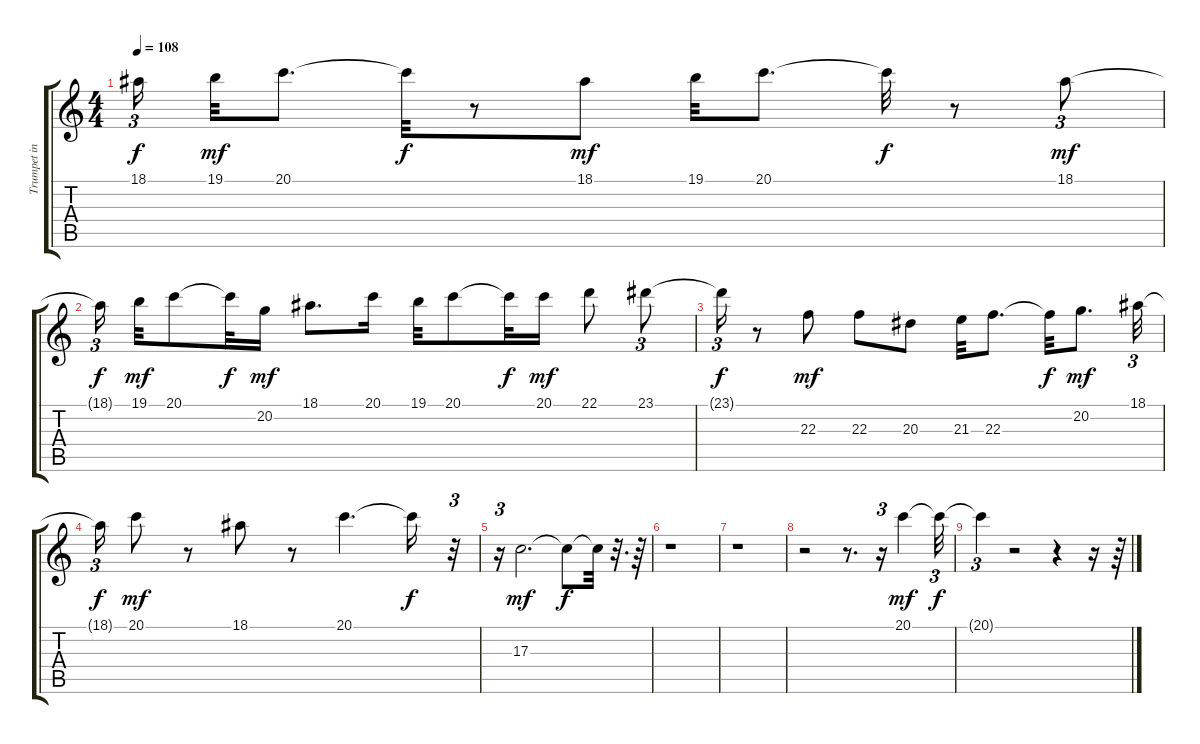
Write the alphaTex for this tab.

\track ("Trumpet in Bb" "Trumpet in") {instrument trumpet}
\staff {score tabs}
\tuning (E4 B3 G3 D3 A2 E2) {hide}
\ts (4 4)
\tempo 108
\clef g2
\ks c
18.1{t}.16{tu (3 2) dy f} 19.1.32{dy mf} 20.1.8{d} 20.1{t}.32{dy f} r.8 18.1.8{dy mf} 19.1.32 20.1.8{d} 20.1{t}.32{dy f} r.8 18.1.8{tu (3 2) dy mf} |
18.1{t}.16{tu (3 2) dy f} 19.1.32{dy mf} 20.1.8 20.1{t}.32{dy f} 20.2.16{dy mf} 18.1.8{d} 20.1.16 19.1.32 20.1.8 20.1{t}.32{dy f} 20.1.16{dy mf} 22.1.8 23.1.8{tu (3 2)} |
23.1{t}.16{tu (3 2) dy f} r.8 22.3.8{dy mf} 22.3.8 20.3.8 21.3.32 22.3.8{d} 22.3{t}.32{dy f} 20.2.8{d dy mf} 18.1.32{tu (3 2)} |
18.1{t}.16{tu (3 2) dy f} 20.1.8{dy mf} r.8 18.1.8 r.8 20.1.4{d} 20.1{t}.16{dy f} r.32{tu (3 2)} |
r.16{tu (3 2)} 17.3.2{d dy mf} 17.3{t}.8{dy f} 17.3{t}.32 r.32{d} r.64 |
r.1 |
r.1 |
r.2 r.8{d} r.16{tu (3 2)} 20.1.4{dy mf} 20.1{t}.32{tu (3 2) dy f} |
20.1{t}.4{tu (3 2)} r.2 r.4 r.16 r.64
